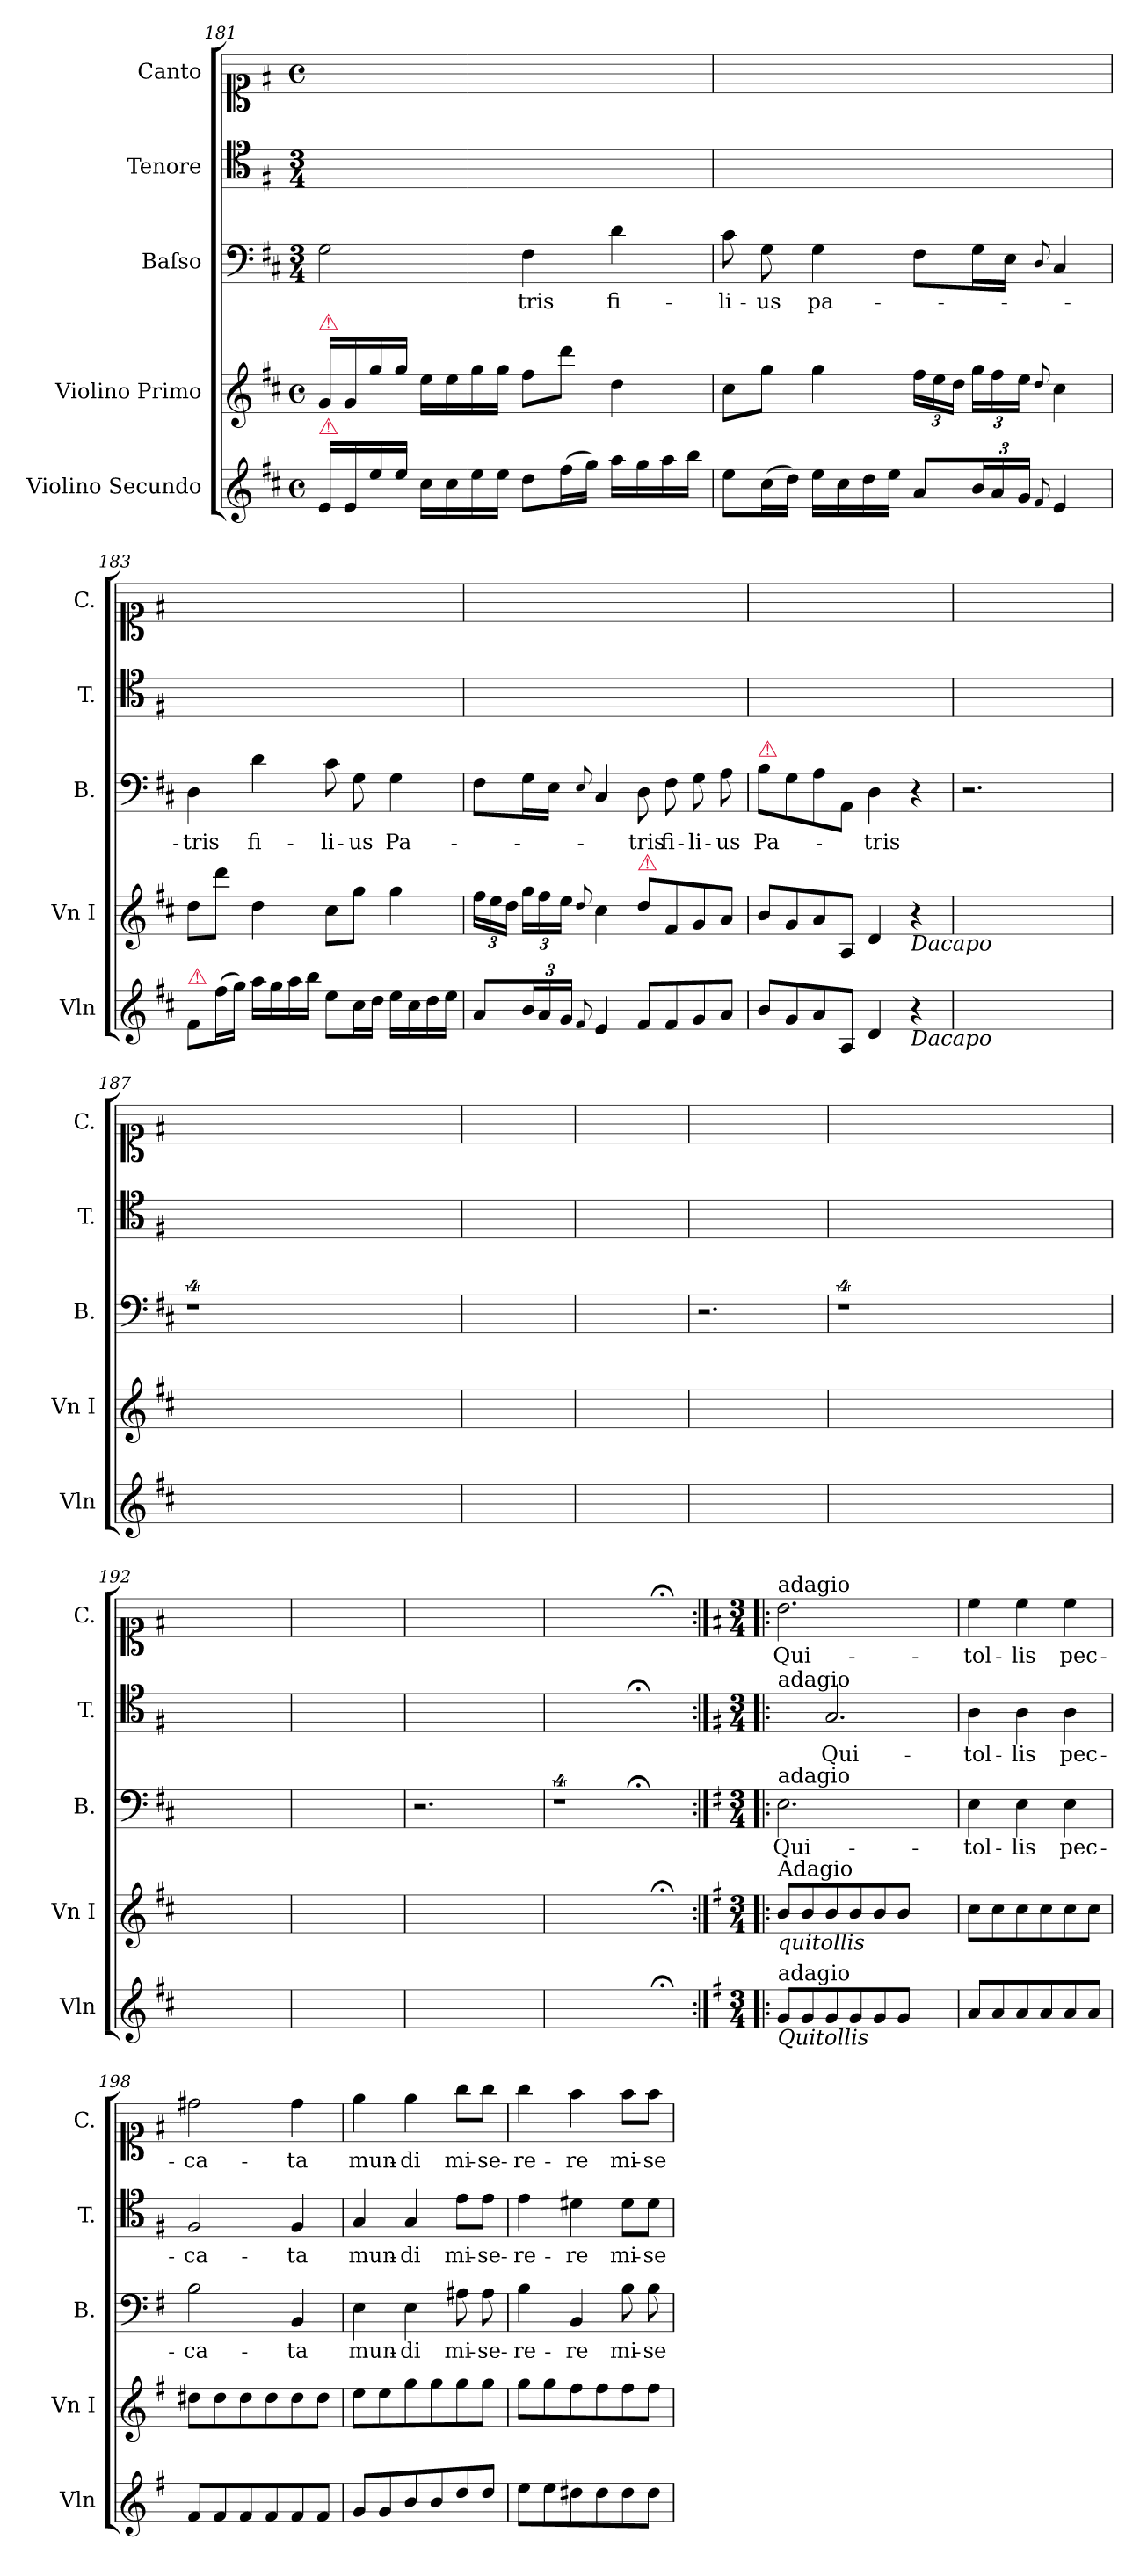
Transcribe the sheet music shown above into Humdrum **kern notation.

**kern	**kern	**kern	**text	**kern	**text	**kern	**text
*part5	*part4	*part3	*part3	*part2	*part2	*part1	*part1
*staff5	*staff4	*staff3	*staff3	*staff2	*staff2	*staff1	*staff1
*I"Violino Secundo	*I"Violino Primo	*I"Baſso	*	*I"Tenore	*	*I"Canto	*
*I'Vln	*I'Vn I	*I'B.	*	*I'T.	*	*I'C.	*
*clefG2	*clefG2	*clefF4	*	*clefC4	*	*clefC1	*
*k[f#c#]	*k[f#c#]	*k[f#c#]	*	*k[f#]	*	*k[f#]	*
*M4/4	*M4/4	*M3/4	*	*M3/4	*	*M4/4	*
*met(c)	*met(c)	*	*	*	*	*met(c)	*
=181	=181	=181	=181	=181	=181	=181	=181
!	!LO:TX:a:color=crimson:t=⚠	!	!	!	!	!	!
!LO:TX:a:color=crimson:t=⚠	!	!	!	!	!	!	!
16e/LL	16g/LL	2G\	.	2.ryy	.	1ryy	.
16e/	16g/	.	.	.	.	.	.
16ee\	16gg\	.	.	.	.	.	.
16ee\JJ	16gg\JJ	.	.	.	.	.	.
16cc#\LL	16ee\LL	.	.	.	.	.	.
16cc#\	16ee\	.	.	.	.	.	.
16ee\	16gg\	.	.	.	.	.	.
16ee\JJ	16gg\JJ	.	.	.	.	.	.
8dd\L	8ff#\L	4F#\	-tris	.	.	.	.
(16ff#\L	8ddd\J	.	.	.	.	.	.
16gg\JJ)	.	.	.	.	.	.	.
16aa\LL	4dd\	4d\	fi-	4ryy	.	.	.
16gg\	.	.	.	.	.	.	.
16aa\	.	.	.	.	.	.	.
16bb\JJ	.	.	.	.	.	.	.
=182	=182	=182	=182	=182	=182	=182	=182
8ee\L	8cc#\L	8c#\	-li-	4ryy	.	1ryy	.
(16cc#\L	8gg\J	8G\	-us	.	.	.	.
16dd\JJ)	.	.	.	.	.	.	.
16ee\LL	4gg\	4G\	pa-	2.ryy	.	.	.
16cc#\	.	.	.	.	.	.	.
16dd\	.	.	.	.	.	.	.
16ee\JJ	.	.	.	.	.	.	.
8a/L	24ff#\LL	8F#\L	.	.	.	.	.
.	24ee\	.	.	.	.	.	.
.	24dd\JJ	.	.	.	.	.	.
24b/L	24gg\LL	16G\L	.	.	.	.	.
24a/	24ff#\	.	.	.	.	.	.
.	.	16E\JJ	.	.	.	.	.
24g/JJ	24ee\JJ	.	.	.	.	.	.
8qqf#/	8qqdd/	8qqD/	.	.	.	.	.
4e/	4cc#\	4C#/	.	.	.	.	.
=183	=183	=183	=183	=183	=183	=183	=183
!LO:TX:a:color=crimson:t=⚠	!	!	!	!	!	!	!
8f#/L	8dd\L	4D\	-tris	4ryy	.	1ryy	.
(16ff#\L	8ddd\J	.	.	.	.	.	.
16gg\JJ)	.	.	.	.	.	.	.
16aa\LL	4dd\	4d\	fi-	2.ryy	.	.	.
16gg\	.	.	.	.	.	.	.
16aa\	.	.	.	.	.	.	.
16bb\JJ	.	.	.	.	.	.	.
8ee\L	8cc#\L	8c#\	-li-	.	.	.	.
16cc#\L	8gg\J	8G\	-us	.	.	.	.
16dd\JJ	.	.	.	.	.	.	.
16ee\LL	4gg\	4G\	Pa-	.	.	.	.
16cc#\	.	.	.	.	.	.	.
16dd\	.	.	.	.	.	.	.
16ee\JJ	.	.	.	.	.	.	.
=184	=184	=184	=184	=184	=184	=184	=184
8a/L	24ff#\LL	8F#\L	.	4ryy	.	1ryy	.
.	24ee\	.	.	.	.	.	.
.	24dd\JJ	.	.	.	.	.	.
24b/L	24gg\LL	16G\L	.	.	.	.	.
24a/	24ff#\	.	.	.	.	.	.
.	.	16E\JJ	.	.	.	.	.
24g/JJ	24ee\JJ	.	.	.	.	.	.
8qqf#/	8qqdd/	8qqE/	.	.	.	.	.
4e/	4cc#\	4C#/	.	2.ryy	.	.	.
!	!LO:TX:a:color=crimson:t=⚠	!	!	!	!	!	!
8f#/L	8dd\L	8D\	-tris	.	.	.	.
8f#/	8f#/	8F#\	fi-	.	.	.	.
8g/	8g/	8G\	-li-	.	.	.	.
8a/J	8a/J	8A\	-us	.	.	.	.
=185	=185	=185	=185	=185	=185	=185	=185
!	!	!LO:TX:a:color=crimson:t=⚠	!	!	!	!	!
8b/L	8b/L	8B\L	Pa-	4ryy	.	1ryy	.
8g/	8g/	8G\	.	.	.	.	.
8a/	8a/	8A\	.	2.ryy	.	.	.
8A/J	8A/J	8AA/J	.	.	.	.	.
4d/	4d/	4D\	-tris	.	.	.	.
!	!LO:TX:b:i:t=Dacapo	!	!	!	!	!	!
!LO:TX:b:i:t=Dacapo	!	!	!	!	!	!	!
4r	4r	4r	.	.	.	.	.
=186	=186	=186	=186	=186	=186	=186	=186
1ryy	1ryy	2.r	.	4ryy	.	1ryy	.
.	.	.	.	2.ryy	.	.	.
.	.	4ryy	.	.	.	.	.
=187	=187	=187	=187	=187	=187	=187	=187
1ryy	1ryy	4%13r	.	4ryy	.	1ryy	.
.	.	.	.	2.ryy	.	.	.
0ryy	0ryy	.	.	0ryy	.	0ryy	.
4ryy	4ryy	.	.	4ryy	.	4ryy	.
=188	=188	=188	=188	=188	=188	=188	=188
1ryy	1ryy	1ryy	.	4ryy	.	1ryy	.
.	.	.	.	2.ryy	.	.	.
=189	=189	=189	=189	=189	=189	=189	=189
1ryy	1ryy	1ryy	.	4ryy	.	1ryy	.
.	.	.	.	2.ryy	.	.	.
=190	=190	=190	=190	=190	=190	=190	=190
1ryy	1ryy	2.r	.	4ryy	.	1ryy	.
.	.	.	.	2.ryy	.	.	.
.	.	4ryy	.	.	.	.	.
=191	=191	=191	=191	=191	=191	=191	=191
1ryy	1ryy	4%13r	.	4ryy	.	1ryy	.
.	.	.	.	2.ryy	.	.	.
0ryy	0ryy	.	.	0ryy	.	0ryy	.
4ryy	4ryy	.	.	4ryy	.	4ryy	.
=192	=192	=192	=192	=192	=192	=192	=192
1ryy	1ryy	1ryy	.	4ryy	.	1ryy	.
.	.	.	.	2.ryy	.	.	.
=193	=193	=193	=193	=193	=193	=193	=193
1ryy	1ryy	1ryy	.	4ryy	.	1ryy	.
.	.	.	.	2.ryy	.	.	.
=194	=194	=194	=194	=194	=194	=194	=194
1ryy	1ryy	2.r	.	4ryy	.	1ryy	.
.	.	.	.	2.ryy	.	.	.
.	.	4ryy	.	.	.	.	.
=195	=195	=195	=195	=195	=195	=195	=195
1ryy	1ryy	4%5r	.	4ryy	.	1ryy	.
.	.	.	.	2.ryy	.	.	.
4ryy	4ryy	.	.	4ryy	.	4ryy	.
=196:|!|:;	=196:|!|:;	=196:|!|:;	=196:|!|:;	=196:|!|:;	=196:|!|:;	=196:|!|:;	=196:|!|:;
*k[f#]	*k[f#]	*k[f#]	*	*k[f#]	*	*k[f#]	*
*M3/4	*M3/4	*M3/4	*	*M3/4	*	*M3/4	*
!	!	!	!	!	!	!LO:TX:a:t=adagio	!
!	!	!	!	!LO:TX:a:t=adagio	!	!	!
!	!	!LO:TX:a:t=adagio	!	!	!	!	!
!	!LO:TX:b:i:t=quitollis	!	!	!	!	!	!
!	!LO:TX:a:t=Adagio	!	!	!	!	!	!
!LO:TX:b:i:t=Quitollis	!	!	!	!	!	!	!
!LO:TX:a:t=adagio	!	!	!	!	!	!	!
8g/L	8b/L	2.E\	Qui-	4ryy	.	2.b\	Qui-
8g/	8b/	.	.	.	.	.	.
8g/	8b/	.	.	2.G/	Qui-	.	.
8g/	8b/	.	.	.	.	.	.
8g/	8b/	.	.	.	.	.	.
8g/J	8b/J	.	.	.	.	.	.
4ryy	4ryy	4ryy	.	.	.	4ryy	.
=197	=197	=197	=197	=197	=197	=197	=197
8a/L	8cc\L	4E\	-tol-	4A\	-tol-	4cc\	-tol-
8a/	8cc\	.	.	.	.	.	.
8a/	8cc\	4E\	-lis	4A\	-lis	4cc\	-lis
8a/	8cc\	.	.	.	.	.	.
8a/	8cc\	4E\	pec-	4A\	pec-	4cc\	pec-
8a/J	8cc\J	.	.	.	.	.	.
=198	=198	=198	=198	=198	=198	=198	=198
8f#/L	8dd#X\L	2B\	-ca-	2F#/	-ca-	2dd#X\	-ca-
8f#/	8dd#\	.	.	.	.	.	.
8f#/	8dd#\	.	.	.	.	.	.
8f#/	8dd#\	.	.	.	.	.	.
8f#/	8dd#\	4BB/	-ta	4F#/	-ta	4dd#\	-ta
8f#/J	8dd#\J	.	.	.	.	.	.
=199	=199	=199	=199	=199	=199	=199	=199
8g/L	8ee\L	4E\	mun-	4G/	mun-	4ee\	mun-
8g/	8ee\	.	.	.	.	.	.
8b/	8gg\	4E\	-di	4G/	-di	4ee\	-di
8b/	8gg\	.	.	.	.	.	.
8dd/	8gg\	8A#X\	mi-	8e\L	mi-	8gg\L	mi-
8dd/J	8gg\J	8A#\	-se-	8e\J	-se-	8gg\J	-se-
=200	=200	=200	=200	=200	=200	=200	=200
8ee\L	8gg\L	4B\	-re-	4e\	-re-	4gg\	-re-
8ee\	8gg\	.	.	.	.	.	.
8dd#X\	8ff#\	4BB/	-re	4d#X\	-re	4ff#\	-re
8dd#\	8ff#\	.	.	.	.	.	.
8dd#\	8ff#\	8B\	mi-	8d#\L	mi-	8ff#\L	mi-
8dd#\J	8ff#\J	8B\	-se-	8d#\J	-se-	8ff#\J	-se-
=	=	=	=	=	=	=	=
*-	*-	*-	*-	*-	*-	*-	*-
